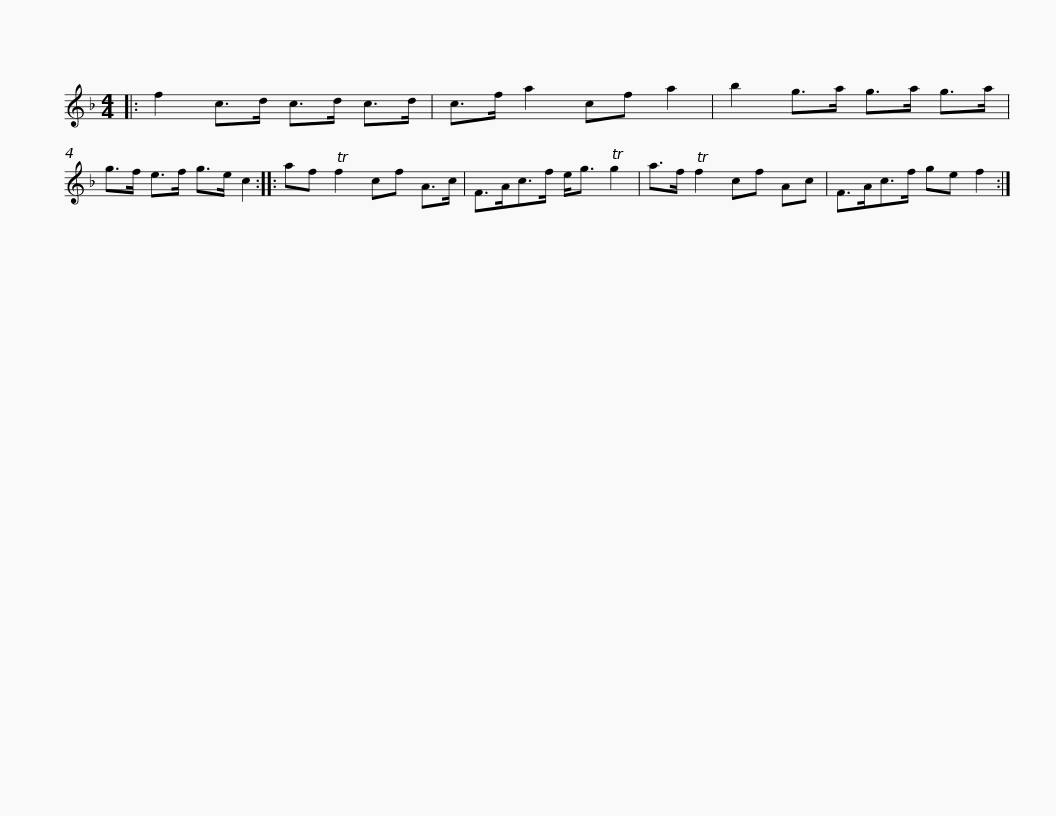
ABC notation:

X:1
L:1/8
M:4/4
I:linebreak $
K:F
V:1 treble
V:1
|: f2 c>d c>d c>d | c>f a2 cf a2 | b2 g>a g>a g>a | g>f e>f g>e c2 :: af Tf2 cf A>c |$ %5
 F>Ac>f e<g Tg2 | a>f Tf2 cf Ac | F>Ac>f ge f2 :| %8
